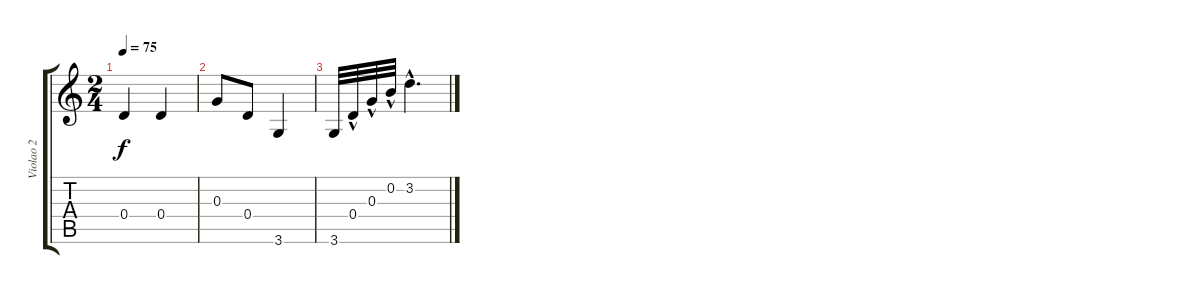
\track ("Violao 2" "Violao 2") {instrument acousticguitarnylon}
\staff {score tabs}
\tuning (E4 B3 G3 D3 A2 E2) {hide}
\ts (2 4)
\tempo 75
\clef g2
\ks c
0.4.4{dy f} 0.4.4 |
0.3.8 0.4.8 3.6.4 |
3.6.32 0.4{hac}.32 0.3{hac}.32 0.2{hac}.32 3.2{hac}.4{d}
